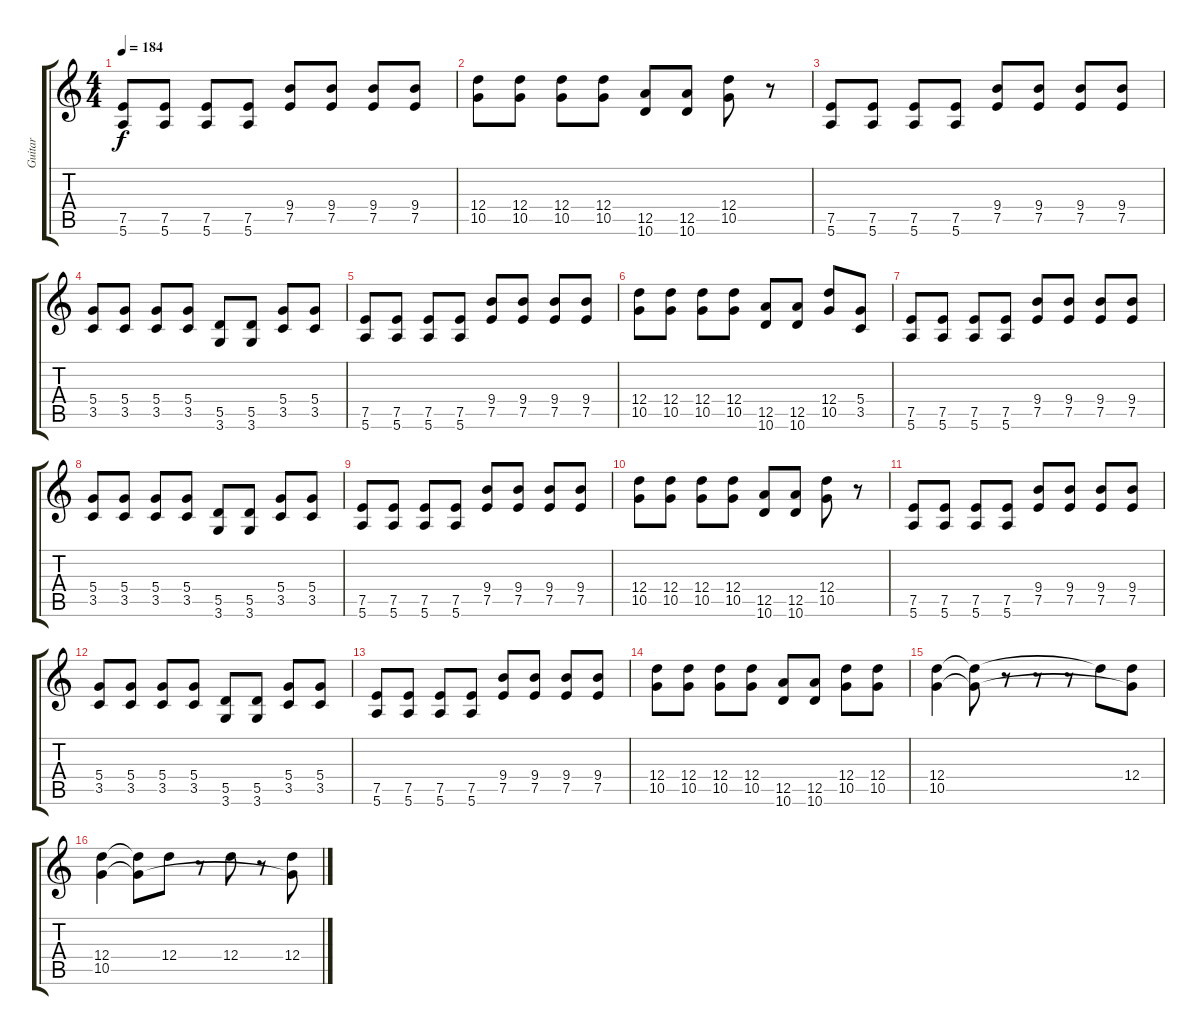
\track ("Guitar" "Guitar") {instrument overdrivenguitar}
\staff {score tabs}
\tuning (E4 B3 G3 D3 A2 E2) {hide}
\ts (4 4)
\tempo 184
\clef g2
\ks c
(7.5 5.6).8{dy f} (7.5 5.6).8 (7.5 5.6).8 (7.5 5.6).8 (9.4 7.5).8 (9.4 7.5).8 (9.4 7.5).8 (9.4 7.5).8 |
(12.4 10.5).8 (12.4 10.5).8 (12.4 10.5).8 (12.4 10.5).8 (12.5 10.6).8 (12.5 10.6).8 (12.4 10.5).8 r.8 |
(7.5 5.6).8 (7.5 5.6).8 (7.5 5.6).8 (7.5 5.6).8 (9.4 7.5).8 (9.4 7.5).8 (9.4 7.5).8 (9.4 7.5).8 |
(5.4 3.5).8 (5.4 3.5).8 (5.4 3.5).8 (5.4 3.5).8 (5.5 3.6).8 (5.5 3.6).8 (5.4 3.5).8 (5.4 3.5).8 |
(7.5 5.6).8 (7.5 5.6).8 (7.5 5.6).8 (7.5 5.6).8 (9.4 7.5).8 (9.4 7.5).8 (9.4 7.5).8 (9.4 7.5).8 |
(12.4 10.5).8 (12.4 10.5).8 (12.4 10.5).8 (12.4 10.5).8 (12.5 10.6).8 (12.5 10.6).8 (12.4 10.5).8 (5.4 3.5).8 |
(7.5 5.6).8 (7.5 5.6).8 (7.5 5.6).8 (7.5 5.6).8 (9.4 7.5).8 (9.4 7.5).8 (9.4 7.5).8 (9.4 7.5).8 |
(5.4 3.5).8 (5.4 3.5).8 (5.4 3.5).8 (5.4 3.5).8 (5.5 3.6).8 (5.5 3.6).8 (5.4 3.5).8 (5.4 3.5).8 |
(7.5 5.6).8 (7.5 5.6).8 (7.5 5.6).8 (7.5 5.6).8 (9.4 7.5).8 (9.4 7.5).8 (9.4 7.5).8 (9.4 7.5).8 |
(12.4 10.5).8 (12.4 10.5).8 (12.4 10.5).8 (12.4 10.5).8 (12.5 10.6).8 (12.5 10.6).8 (12.4 10.5).8 r.8 |
(7.5 5.6).8 (7.5 5.6).8 (7.5 5.6).8 (7.5 5.6).8 (9.4 7.5).8 (9.4 7.5).8 (9.4 7.5).8 (9.4 7.5).8 |
(5.4 3.5).8 (5.4 3.5).8 (5.4 3.5).8 (5.4 3.5).8 (5.5 3.6).8 (5.5 3.6).8 (5.4 3.5).8 (5.4 3.5).8 |
(7.5 5.6).8 (7.5 5.6).8 (7.5 5.6).8 (7.5 5.6).8 (9.4 7.5).8 (9.4 7.5).8 (9.4 7.5).8 (9.4 7.5).8 |
(12.4 10.5).8 (12.4 10.5).8 (12.4 10.5).8 (12.4 10.5).8 (12.5 10.6).8 (12.5 10.6).8 (12.4 10.5).8 (12.4 10.5).8 |
(12.4 10.5).4 (12.4{t} 10.5{t}).8 r.8 r.8 r.8 12.4{t}.8 (12.4 10.5{t}).8 |
(12.4 10.5).4 (12.4{t} 10.5{t}).8 12.4.8 r.8 12.4.8 r.8 (12.4 10.5{t}).8
